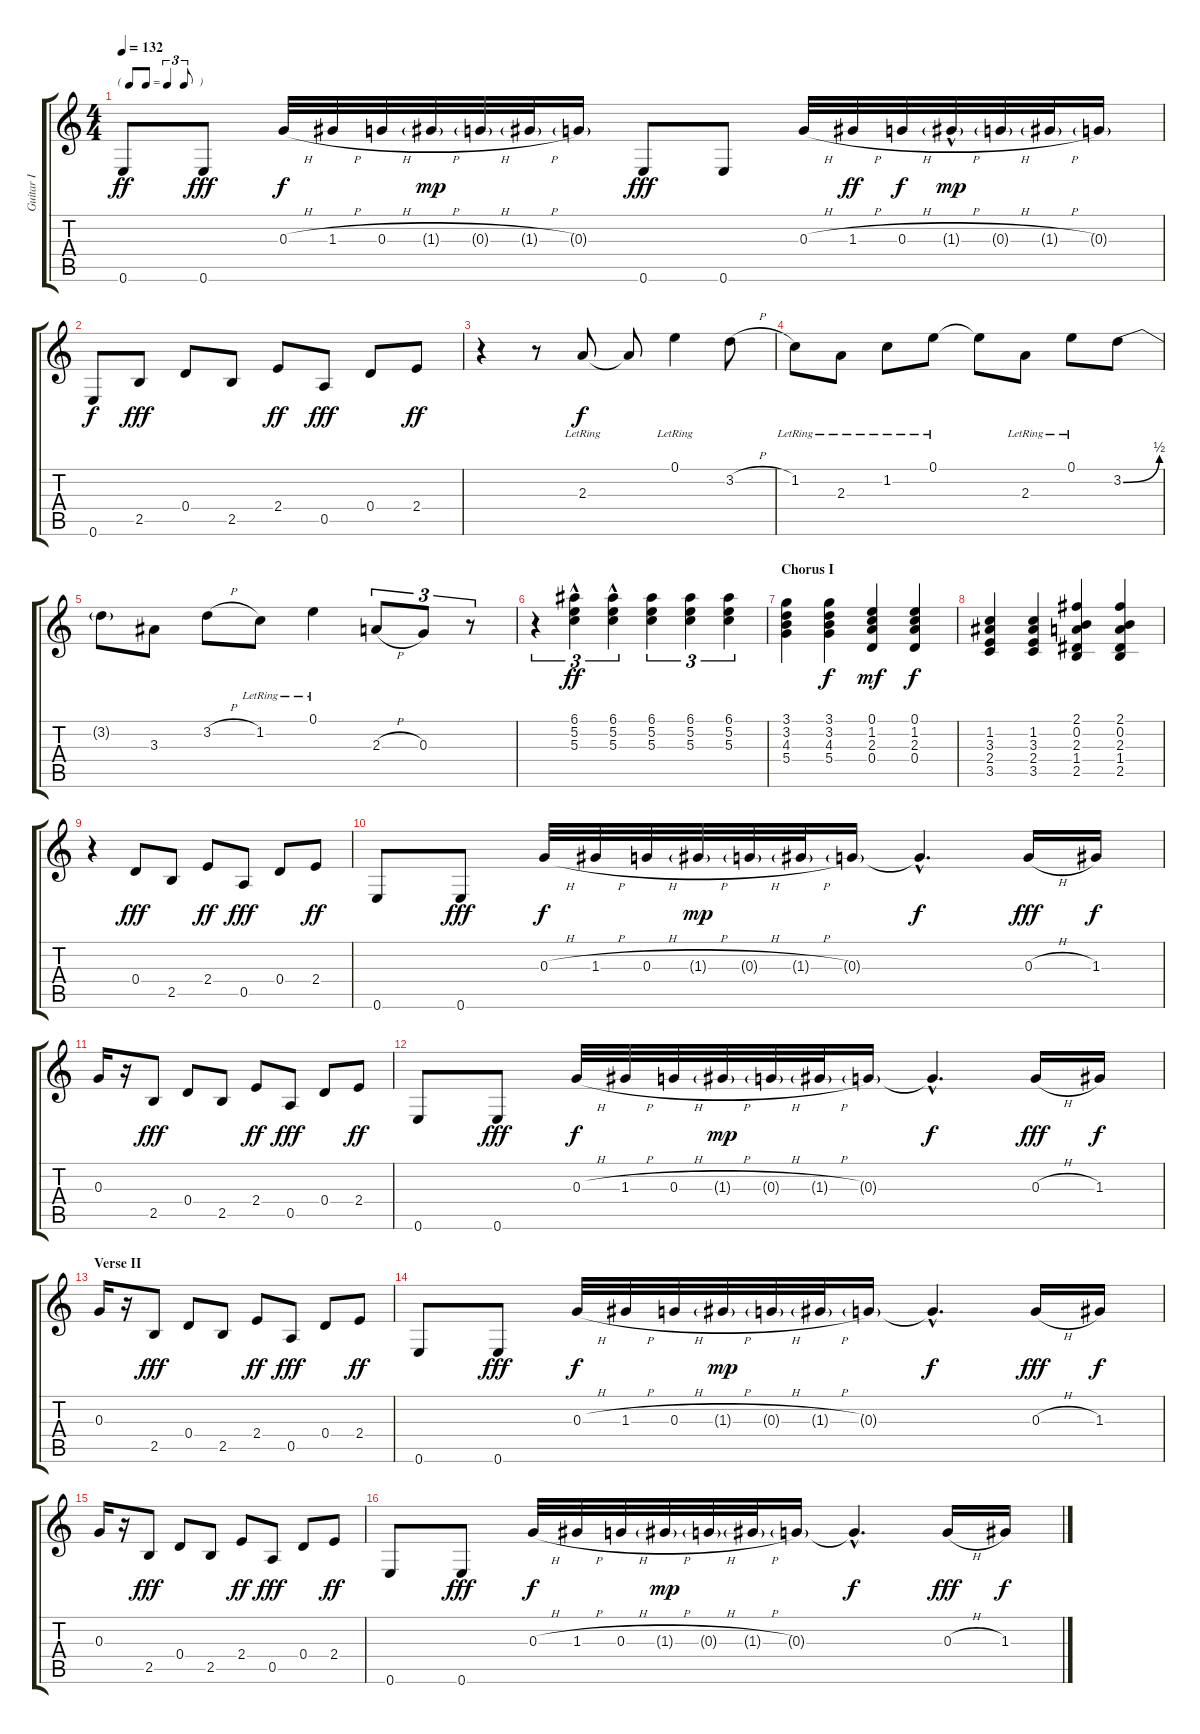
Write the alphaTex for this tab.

\track ("Guitar I" "Guitar I") {instrument electricguitarclean}
\staff {score tabs}
\tuning (E4 B3 G3 D3 A2 E2) {hide}
\ts (4 4)
\tf triplet8th
\tempo 132
\clef g2
\ks c
0.6.8{dy ff} 0.6.8{dy fff} 0.3{h}.32{dy f} 1.3{h}.32 0.3{h}.32 1.3{h g}.32{dy mp} 0.3{h g}.32 1.3{h g}.32 0.3{g}.16 0.6.8{dy fff} 0.6.8 0.3{h}.32 1.3{h}.32{dy ff} 0.3{h}.32{dy f} 1.3{h g hac}.32{dy mp} 0.3{h g}.32 1.3{h g}.32 0.3{g}.16 |
0.6.8{dy f} 2.5.8{dy fff} 0.4.8 2.5.8 2.4.8{dy ff} 0.5.8{dy fff} 0.4.8 2.4.8{dy ff} |
r.4 r.8 2.3{lr}.8{dy f} 2.3{t}.8 0.1{lr}.4 3.2{h}.8 |
1.2{lr}.8 2.3{lr}.8 1.2{lr}.8 0.1{lr}.8 0.1{t}.8 2.3{lr}.8 0.1{lr}.8 3.2{be (bend 0 0 60 2)}.8 |
3.2{t}.8 3.3.8 3.2{h}.8 1.2{lr}.8 0.1{lr}.4 2.3{h}.8{tu (3 2)} 0.3.8{tu (3 2)} r.8{tu (3 2)} |
r.4{tu (3 2)} (6.1 5.2{hac} 5.3{hac}).4{tu (3 2) dy ff} (6.1 5.2{hac} 5.3{hac}).4{tu (3 2)} (6.1 5.2 5.3).4{tu (3 2)} (6.1 5.2 5.3).4{tu (3 2)} (6.1 5.2 5.3).4{tu (3 2)} |
\section ("" "Chorus I")
(3.1 3.2 4.3 5.4).4 (3.1 3.2 4.3 5.4).4{dy f} (0.1 1.2 2.3 0.4).4{dy mf} (0.1 1.2 2.3 0.4).4{dy f} |
(1.2 3.3 2.4 3.5).4 (1.2 3.3 2.4 3.5).4 (2.1 0.2 2.3 1.4 2.5).4 (2.1 0.2 2.3 1.4 2.5).4 |
r.4 0.4.8{dy fff} 2.5.8 2.4.8{dy ff} 0.5.8{dy fff} 0.4.8 2.4.8{dy ff} |
0.6.8 0.6.8{dy fff} 0.3{h}.32{dy f} 1.3{h}.32 0.3{h}.32 1.3{h g}.32{dy mp} 0.3{h g}.32 1.3{h g}.32 0.3{g}.16 0.3{hac t}.4{d dy f} 0.3{h}.16{dy fff} 1.3.16{dy f} |
0.3.16 r.16 2.5.8{dy fff} 0.4.8 2.5.8 2.4.8{dy ff} 0.5.8{dy fff} 0.4.8 2.4.8{dy ff} |
0.6.8 0.6.8{dy fff} 0.3{h}.32{dy f} 1.3{h}.32 0.3{h}.32 1.3{h g}.32{dy mp} 0.3{h g}.32 1.3{h g}.32 0.3{g}.16 0.3{hac t}.4{d dy f} 0.3{h}.16{dy fff} 1.3.16{dy f} |
\section ("" "Verse II")
0.3.16 r.16 2.5.8{dy fff} 0.4.8 2.5.8 2.4.8{dy ff} 0.5.8{dy fff} 0.4.8 2.4.8{dy ff} |
0.6.8 0.6.8{dy fff} 0.3{h}.32{dy f} 1.3{h}.32 0.3{h}.32 1.3{h g}.32{dy mp} 0.3{h g}.32 1.3{h g}.32 0.3{g}.16 0.3{hac t}.4{d dy f} 0.3{h}.16{dy fff} 1.3.16{dy f} |
0.3.16 r.16 2.5.8{dy fff} 0.4.8 2.5.8 2.4.8{dy ff} 0.5.8{dy fff} 0.4.8 2.4.8{dy ff} |
0.6.8 0.6.8{dy fff} 0.3{h}.32{dy f} 1.3{h}.32 0.3{h}.32 1.3{h g}.32{dy mp} 0.3{h g}.32 1.3{h g}.32 0.3{g}.16 0.3{hac t}.4{d dy f} 0.3{h}.16{dy fff} 1.3.16{dy f}
